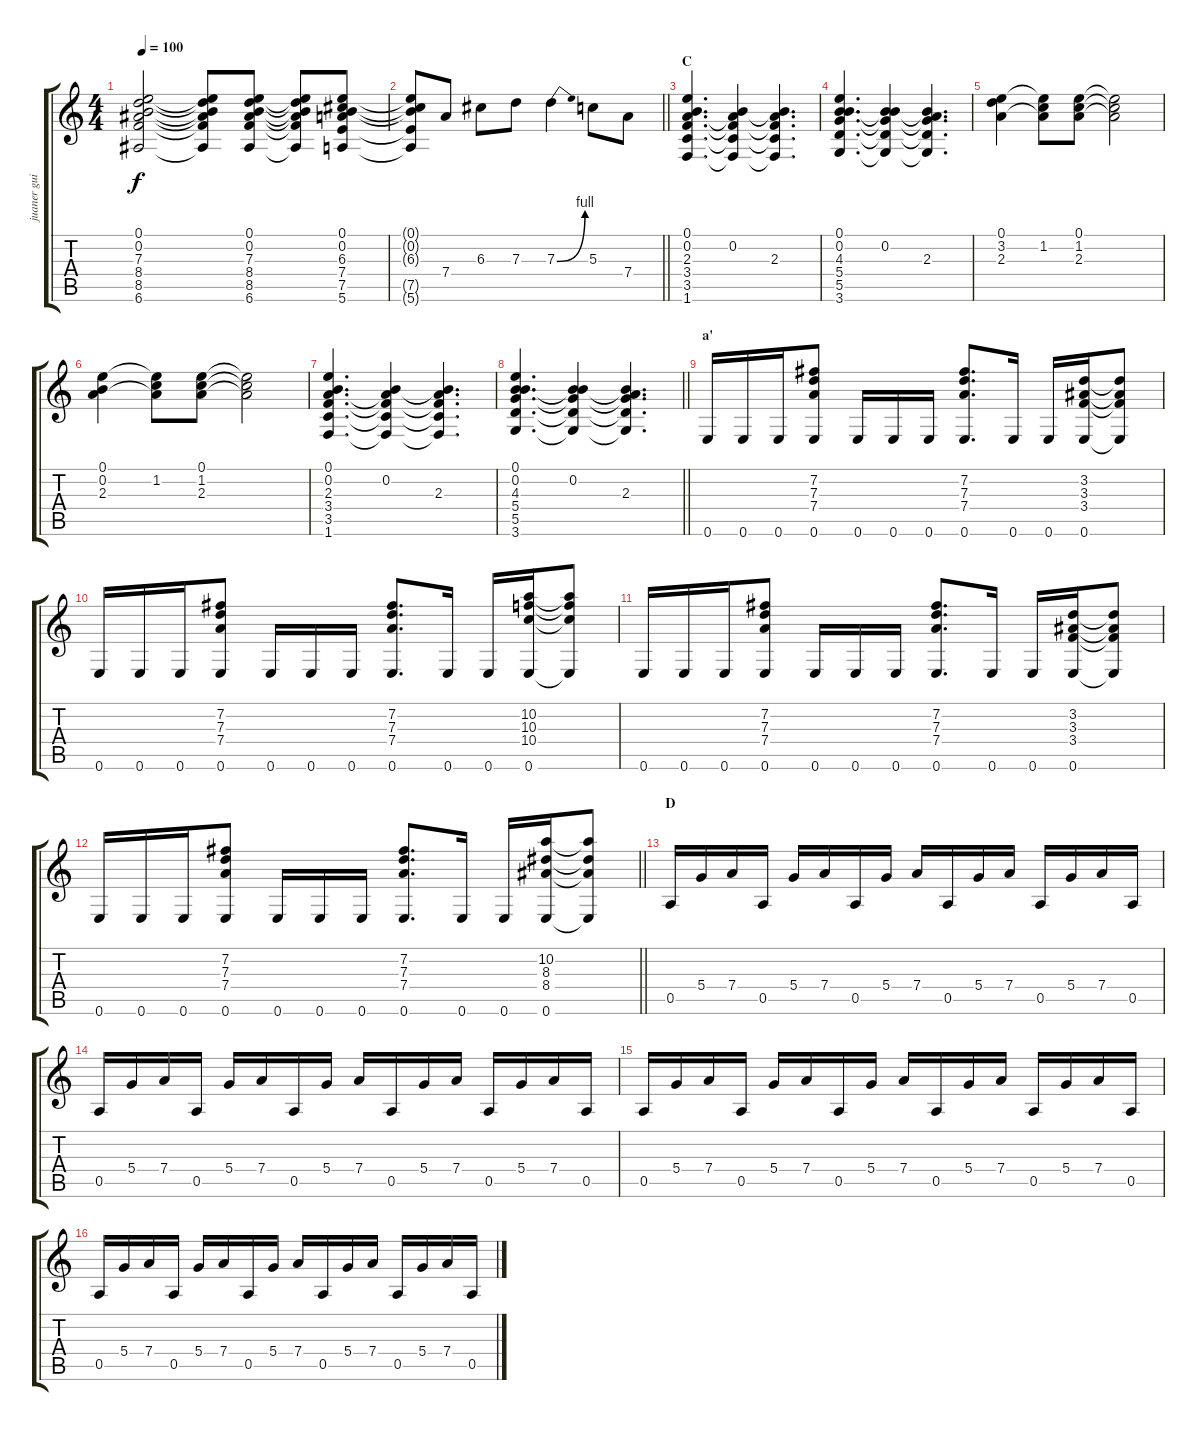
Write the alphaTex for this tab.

\track ("juaner guitar" "juaner gui") {instrument distortionguitar}
\staff {score tabs}
\tuning (E4 B3 G3 D3 A2 E2) {hide}
\ts (4 4)
\tempo 100
\clef g2
\ks c
(0.1{t} 0.2{t} 7.3{t} 8.4{t} 8.5{t} 6.6{t}).2{dy f} (0.1{t} 0.2{t} 7.3{t} 8.4{t} 8.5{t} 6.6{t}).8 (0.1 0.2 7.3 8.4 8.5 6.6).8 (0.1{t} 0.2{t} 7.3{t} 8.4{t} 8.5{t} 6.6{t}).8 (0.1 0.2 6.3 7.4 7.5 5.6).8 |
\barLineRight lightlight
(0.1{t} 0.2{t} 6.3{t} 7.5{t} 5.6{t}).8 7.4.8 6.3.8 7.3.8 7.3{be (bend 0 0 60 4)}.4 5.3.8 7.4.8 |
\section ("" "C")
(0.1 0.2 2.3 3.4 3.5 1.6).4{d} (0.2 2.3{t} 3.4{t} 3.5{t} 1.6{t}).4 (0.2{t} 2.3 3.4{t} 3.5{t} 1.6{t}).4{d} |
(0.1 0.2 4.3 5.4 5.5 3.6).4{d} (0.2 4.3{t} 5.4{t} 5.5{t} 3.6{t}).4 (0.2{t} 2.3 5.4{t} 5.5{t} 3.6{t}).4{d} |
(0.1 3.2 2.3).4 (0.1{t} 1.2 2.3{t}).8 (0.1 1.2 2.3).8 (0.1{t} 1.2{t} 2.3{t}).2 |
(0.1 0.2 2.3).4 (0.1{t} 1.2 2.3{t}).8 (0.1 1.2 2.3).8 (0.1{t} 1.2{t} 2.3{t}).2 |
(0.1 0.2 2.3 3.4 3.5 1.6).4{d} (0.2 2.3{t} 3.4{t} 3.5{t} 1.6{t}).4 (0.2{t} 2.3 3.4{t} 3.5{t} 1.6{t}).4{d} |
\barLineRight lightlight
(0.1 0.2 4.3 5.4 5.5 3.6).4{d} (0.2 4.3{t} 5.4{t} 5.5{t} 3.6{t}).4 (0.2{t} 2.3 5.4{t} 5.5{t} 3.6{t}).4{d} |
\section ("" "a'")
0.6.16 0.6.16 0.6.16 (7.2 7.3 7.4 0.6).8 0.6.16 0.6.16 0.6.16 (7.2 7.3 7.4 0.6).8{d} 0.6.16 0.6.16 (3.2 3.3 3.4 0.6).16 (3.2{t} 3.3{t} 3.4{t} 0.6{t}).8 |
0.6.16 0.6.16 0.6.16 (7.2 7.3 7.4 0.6).8 0.6.16 0.6.16 0.6.16 (7.2 7.3 7.4 0.6).8{d} 0.6.16 0.6.16 (10.2 10.3 10.4 0.6).16 (10.2{t} 10.3{t} 10.4{t} 0.6{t}).8 |
0.6.16 0.6.16 0.6.16 (7.2 7.3 7.4 0.6).8 0.6.16 0.6.16 0.6.16 (7.2 7.3 7.4 0.6).8{d} 0.6.16 0.6.16 (3.2 3.3 3.4 0.6).16 (3.2{t} 3.3{t} 3.4{t} 0.6{t}).8 |
\barLineRight lightlight
0.6.16 0.6.16 0.6.16 (7.2 7.3 7.4 0.6).8 0.6.16 0.6.16 0.6.16 (7.2 7.3 7.4 0.6).8{d} 0.6.16 0.6.16 (10.2 8.3 8.4 0.6).16 (10.2{t} 8.3{t} 8.4{t} 0.6{t}).8 |
\section ("" "D")
0.5.16 5.4.16 7.4.16 0.5.16 5.4.16 7.4.16 0.5.16 5.4.16 7.4.16 0.5.16 5.4.16 7.4.16 0.5.16 5.4.16 7.4.16 0.5.16 |
0.5.16 5.4.16 7.4.16 0.5.16 5.4.16 7.4.16 0.5.16 5.4.16 7.4.16 0.5.16 5.4.16 7.4.16 0.5.16 5.4.16 7.4.16 0.5.16 |
0.5.16 5.4.16 7.4.16 0.5.16 5.4.16 7.4.16 0.5.16 5.4.16 7.4.16 0.5.16 5.4.16 7.4.16 0.5.16 5.4.16 7.4.16 0.5.16 |
0.5.16 5.4.16 7.4.16 0.5.16 5.4.16 7.4.16 0.5.16 5.4.16 7.4.16 0.5.16 5.4.16 7.4.16 0.5.16 5.4.16 7.4.16 0.5.16
